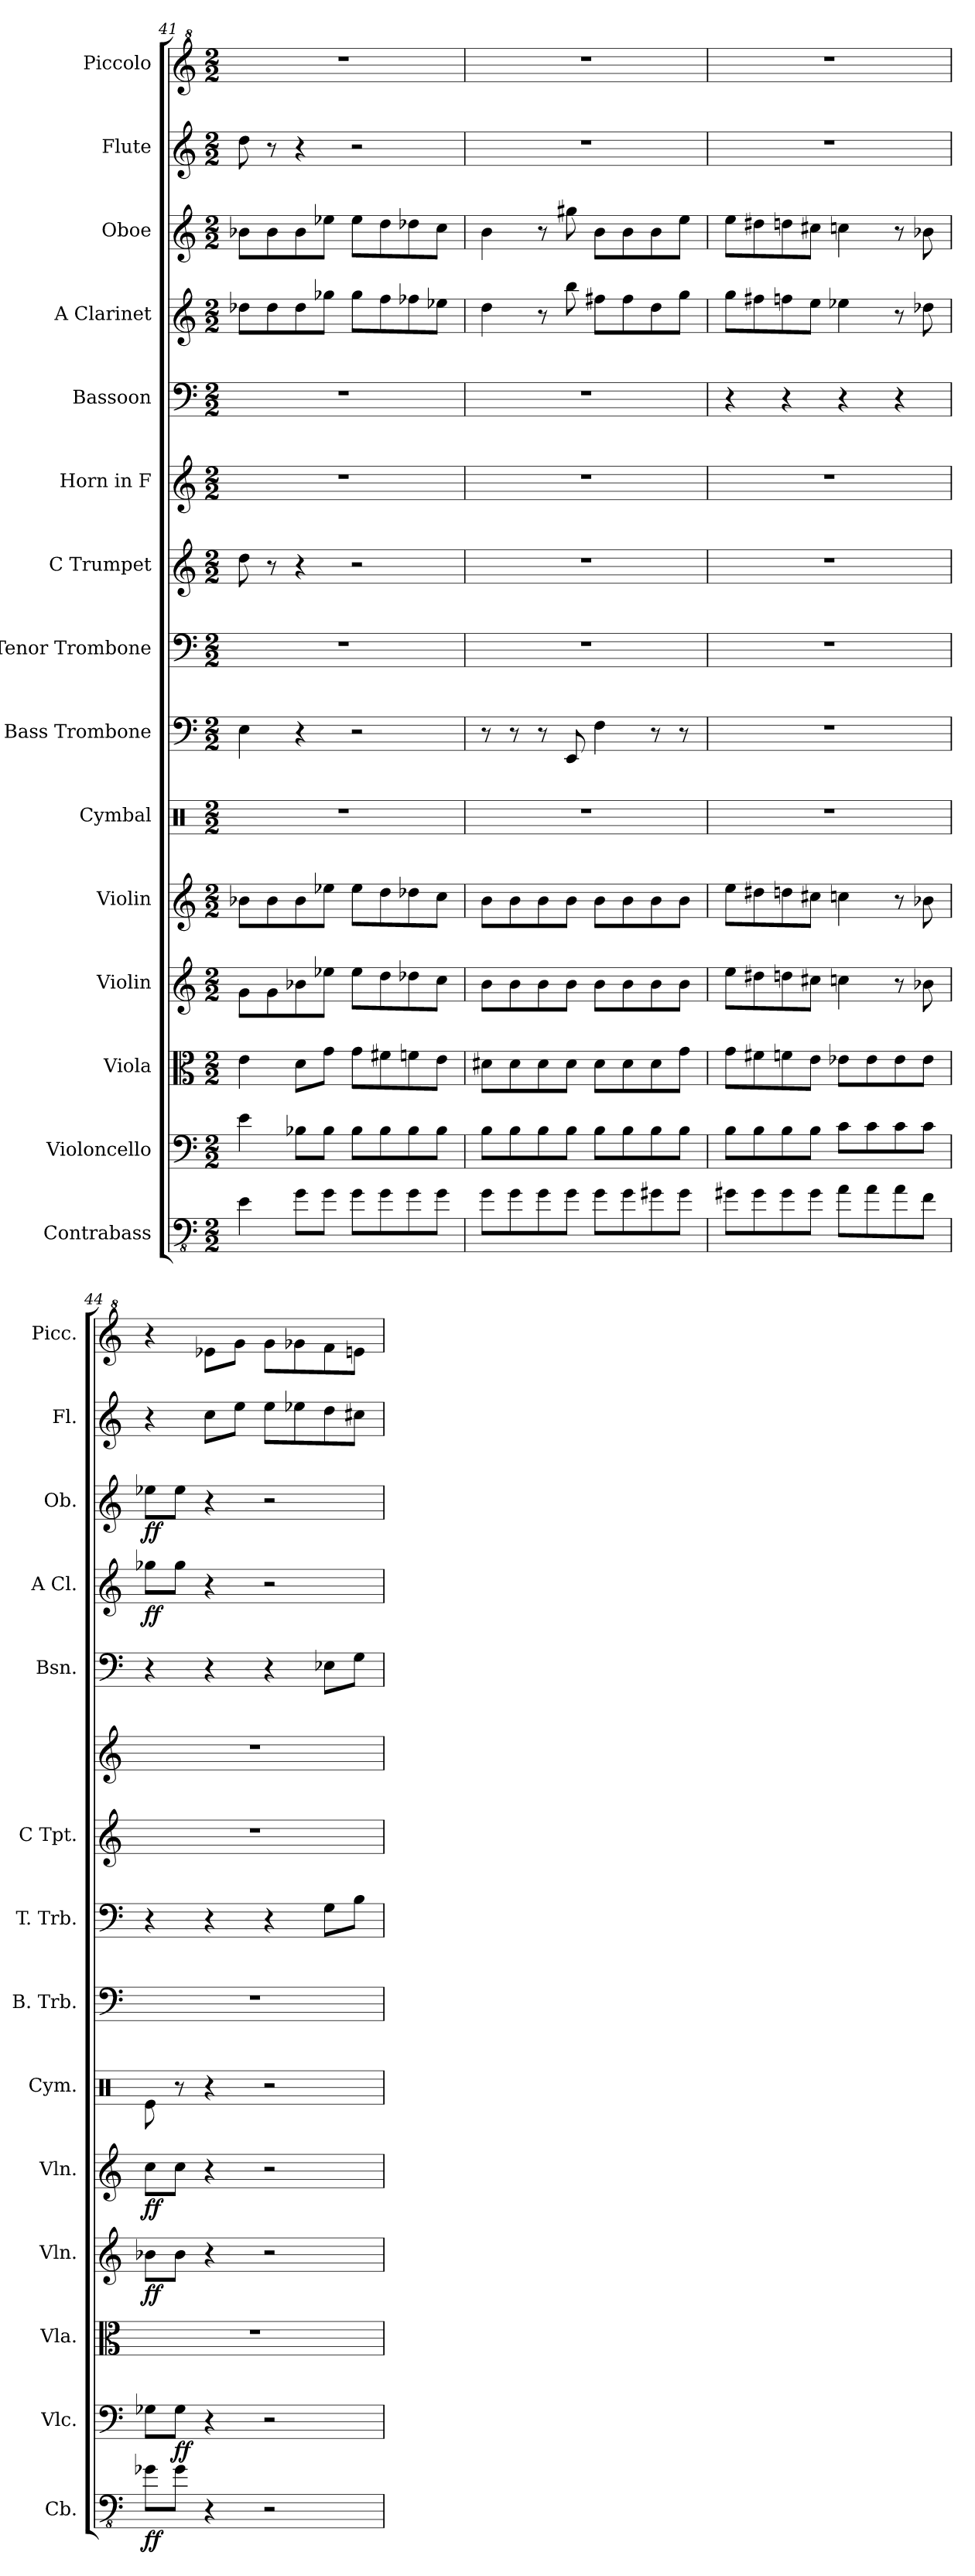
**kern	**dynam	**kern	**dynam	**kern	**kern	**dynam	**kern	**dynam	**kern	**kern	**kern	**kern	**kern	**kern	**kern	**dynam	**kern	**dynam	**kern	**kern
*part15	*part15	*part14	*part14	*part13	*part12	*part12	*part11	*part11	*part10	*part9	*part8	*part7	*part6	*part5	*part4	*part4	*part3	*part3	*part2	*part1
*staff15	*staff15	*staff14	*staff14	*staff13	*staff12	*staff12	*staff11	*staff11	*staff10	*staff9	*staff8	*staff7	*staff6	*staff5	*staff4	*staff4	*staff3	*staff3	*staff2	*staff1
*I"Contrabass	*	*I"Violoncello	*	*I"Viola	*I"Violin	*	*I"Violin	*	*I"Cymbal	*I"Bass Trombone	*I"Tenor Trombone	*I"C Trumpet	*I"Horn in F	*I"Bassoon	*I"A Clarinet	*	*I"Oboe	*	*I"Flute	*I"Piccolo
*I'Cb.	*	*I'Vlc.	*	*I'Vla.	*I'Vln.	*	*I'Vln.	*	*I'Cym.	*I'B. Trb.	*I'T. Trb.	*I'C Tpt.	*	*I'Bsn.	*I'A Cl.	*	*I'Ob.	*	*I'Fl.	*I'Picc.
!!LO:PB:g=z
*clefFv4	*	*clefF4	*	*clefC3	*clefG2	*	*clefG2	*	*clefX	*clefF4	*clefF4	*clefG2	*clefG2	*clefF4	*clefG2	*	*clefG2	*	*clefG2	*clefG^2
*ITrd7c12	*	*	*	*	*	*	*	*	*	*	*	*	*ITrd4c7	*	*ITrd2c3	*	*	*	*	*ITrd-7c-12
*k[]	*	*k[]	*	*k[]	*k[]	*	*k[]	*	*k[]	*k[]	*k[]	*k[]	*k[b-]	*k[]	*k[f#c#g#]	*	*k[]	*	*k[]	*k[]
*M2/2	*	*M2/2	*	*M2/2	*M2/2	*	*M2/2	*	*M2/2	*M2/2	*M2/2	*M2/2	*M2/2	*M2/2	*M2/2	*	*M2/2	*	*M2/2	*M2/2
=41	=41	=41	=41	=41	=41	=41	=41	=41	=41	=41	=41	=41	=41	=41	=41	=41	=41	=41	=41	=41
4EE\	.	4e\	.	4e\	8g\L	.	8b-X\L	.	1r	4E\	1r	8dd\	1r	1r	8b-X\L	.	8b-X\L	.	8dd\	1r
.	.	.	.	.	8g\	.	8b-\	.	.	.	.	8r	.	.	8b-\	.	8b-\	.	8r	.
8GG\L	.	8B-X\L	.	8d\L	8b-X\	.	8b-\	.	.	4r	.	4r	.	.	8b-\	.	8b-\	.	4r	.
8GG\J	.	8B-\J	.	8g\J	8ee-X\J	.	8ee-X\J	.	.	.	.	.	.	.	8ee-X\J	.	8ee-X\J	.	.	.
8GG\L	.	8B-\L	.	8g\L	8ee-\L	.	8ee-\L	.	.	2r	.	2r	.	.	8ee-\L	.	8ee-\L	.	2r	.
8GG\	.	8B-\	.	8f#X\	8dd\	.	8dd\	.	.	.	.	.	.	.	8dd\	.	8dd\	.	.	.
8GG\	.	8B-\	.	8fn\	8dd-X\	.	8dd-X\	.	.	.	.	.	.	.	8dd-X\	.	8dd-X\	.	.	.
8GG\J	.	8B-\J	.	8e\J	8cc\J	.	8cc\J	.	.	.	.	.	.	.	8ccn\J	.	8cc\J	.	.	.
=42	=42	=42	=42	=42	=42	=42	=42	=42	=42	=42	=42	=42	=42	=42	=42	=42	=42	=42	=42	=42
8GG\L	.	8B\L	.	8d#X\L	8b\L	.	8b\L	.	1r	8r	1r	1r	1r	1r	4b\	.	4b\	.	1r	1r
8GG\	.	8B\	.	8d#\	8b\	.	8b\	.	.	8r	.	.	.	.	.	.	.	.	.	.
8GG\	.	8B\	.	8d#\	8b\	.	8b\	.	.	8r	.	.	.	.	8r	.	8r	.	.	.
8GG\J	.	8B\J	.	8d#\J	8b\J	.	8b\J	.	.	8EE/	.	.	.	.	8gg#\	.	8gg#X\	.	.	.
8GG\L	.	8B\L	.	8d#\L	8b\L	.	8b\L	.	.	4F\	.	.	.	.	8dd#X\L	.	8b\L	.	.	.
8GG\	.	8B\	.	8d#\	8b\	.	8b\	.	.	.	.	.	.	.	8dd#\	.	8b\	.	.	.
8GG#X\	.	8B\	.	8d#\	8b\	.	8b\	.	.	8r	.	.	.	.	8b\	.	8b\	.	.	.
8GG#\J	.	8B\J	.	8g\J	8b\J	.	8b\J	.	.	8r	.	.	.	.	8ee\J	.	8ee\J	.	.	.
=43	=43	=43	=43	=43	=43	=43	=43	=43	=43	=43	=43	=43	=43	=43	=43	=43	=43	=43	=43	=43
8GG#X\L	.	8B\L	.	8g\L	8ee\L	.	8ee\L	.	1r	1r	1r	1r	1r	4r	8ee\L	.	8ee\L	.	1r	1r
8GG#\	.	8B\	.	8f#X\	8dd#X\	.	8dd#X\	.	.	.	.	.	.	.	8dd#X\	.	8dd#X\	.	.	.
8GG#\	.	8B\	.	8fn\	8ddn\	.	8ddn\	.	.	.	.	.	.	4r	8ddn\	.	8ddn\	.	.	.
8GG#\J	.	8B\J	.	8e\J	8cc#X\J	.	8cc#X\J	.	.	.	.	.	.	.	8cc#\J	.	8cc#X\J	.	.	.
8AA\L	.	8c\L	.	8e-X\L	4ccn\	.	4ccn\	.	.	.	.	.	.	4r	4ccn\	.	4ccn\	.	.	.
8AA\	.	8c\	.	8e-\	.	.	.	.	.	.	.	.	.	.	.	.	.	.	.	.
8AA\	.	8c\	.	8e-\	8r	.	8r	.	.	.	.	.	.	4r	8r	.	8r	.	.	.
8FF\J	.	8c\J	.	8e-\J	8b-X\	.	8b-X\	.	.	.	.	.	.	.	8b-X\	.	8b-X\	.	.	.
!!LO:PB:g=z
=44	=44	=44	=44	=44	=44	=44	=44	=44	=44	=44	=44	=44	=44	=44	=44	=44	=44	=44	=44	=44
!	!LO:DY:b	!	!	!	!	!LO:DY:b	!	!LO:DY:b	!	!	!	!	!	!	!	!LO:DY:b	!	!LO:DY:b	!	!
8GG-X\L	ff	8G-X\L	.	1r	8b-X\L	ff	8cc\L	ff	8Re\	1r	4r	1r	1r	4r	8ee-X\L	ff	8ee-X\L	ff	4r	4r
!	!	!	!LO:DY:b	!	!	!	!	!	!	!	!	!	!	!	!	!	!	!	!	!
8GG-\J	.	8G-\J	ff	.	8b-\J	.	8cc\J	.	8r	.	.	.	.	.	8ee-\J	.	8ee-\J	.	.	.
4r	.	4r	.	.	4r	.	4r	.	4r	.	4r	.	.	4r	4r	.	4r	.	8cc\L	8eee-X\L
.	.	.	.	.	.	.	.	.	.	.	.	.	.	.	.	.	.	.	8ee\J	8ggg\J
2r	.	2r	.	.	2r	.	2r	.	2r	.	4r	.	.	4r	2r	.	2r	.	8ee\L	8ggg\L
.	.	.	.	.	.	.	.	.	.	.	.	.	.	.	.	.	.	.	8ee-X\	8ggg-X\
.	.	.	.	.	.	.	.	.	.	.	8G\L	.	.	8E-X\L	.	.	.	.	8dd\	8fff\
.	.	.	.	.	.	.	.	.	.	.	8B\J	.	.	8G\J	.	.	.	.	8cc#X\J	8eeen\J
=	=	=	=	=	=	=	=	=	=	=	=	=	=	=	=	=	=	=	=	=
*-	*-	*-	*-	*-	*-	*-	*-	*-	*-	*-	*-	*-	*-	*-	*-	*-	*-	*-	*-	*-
